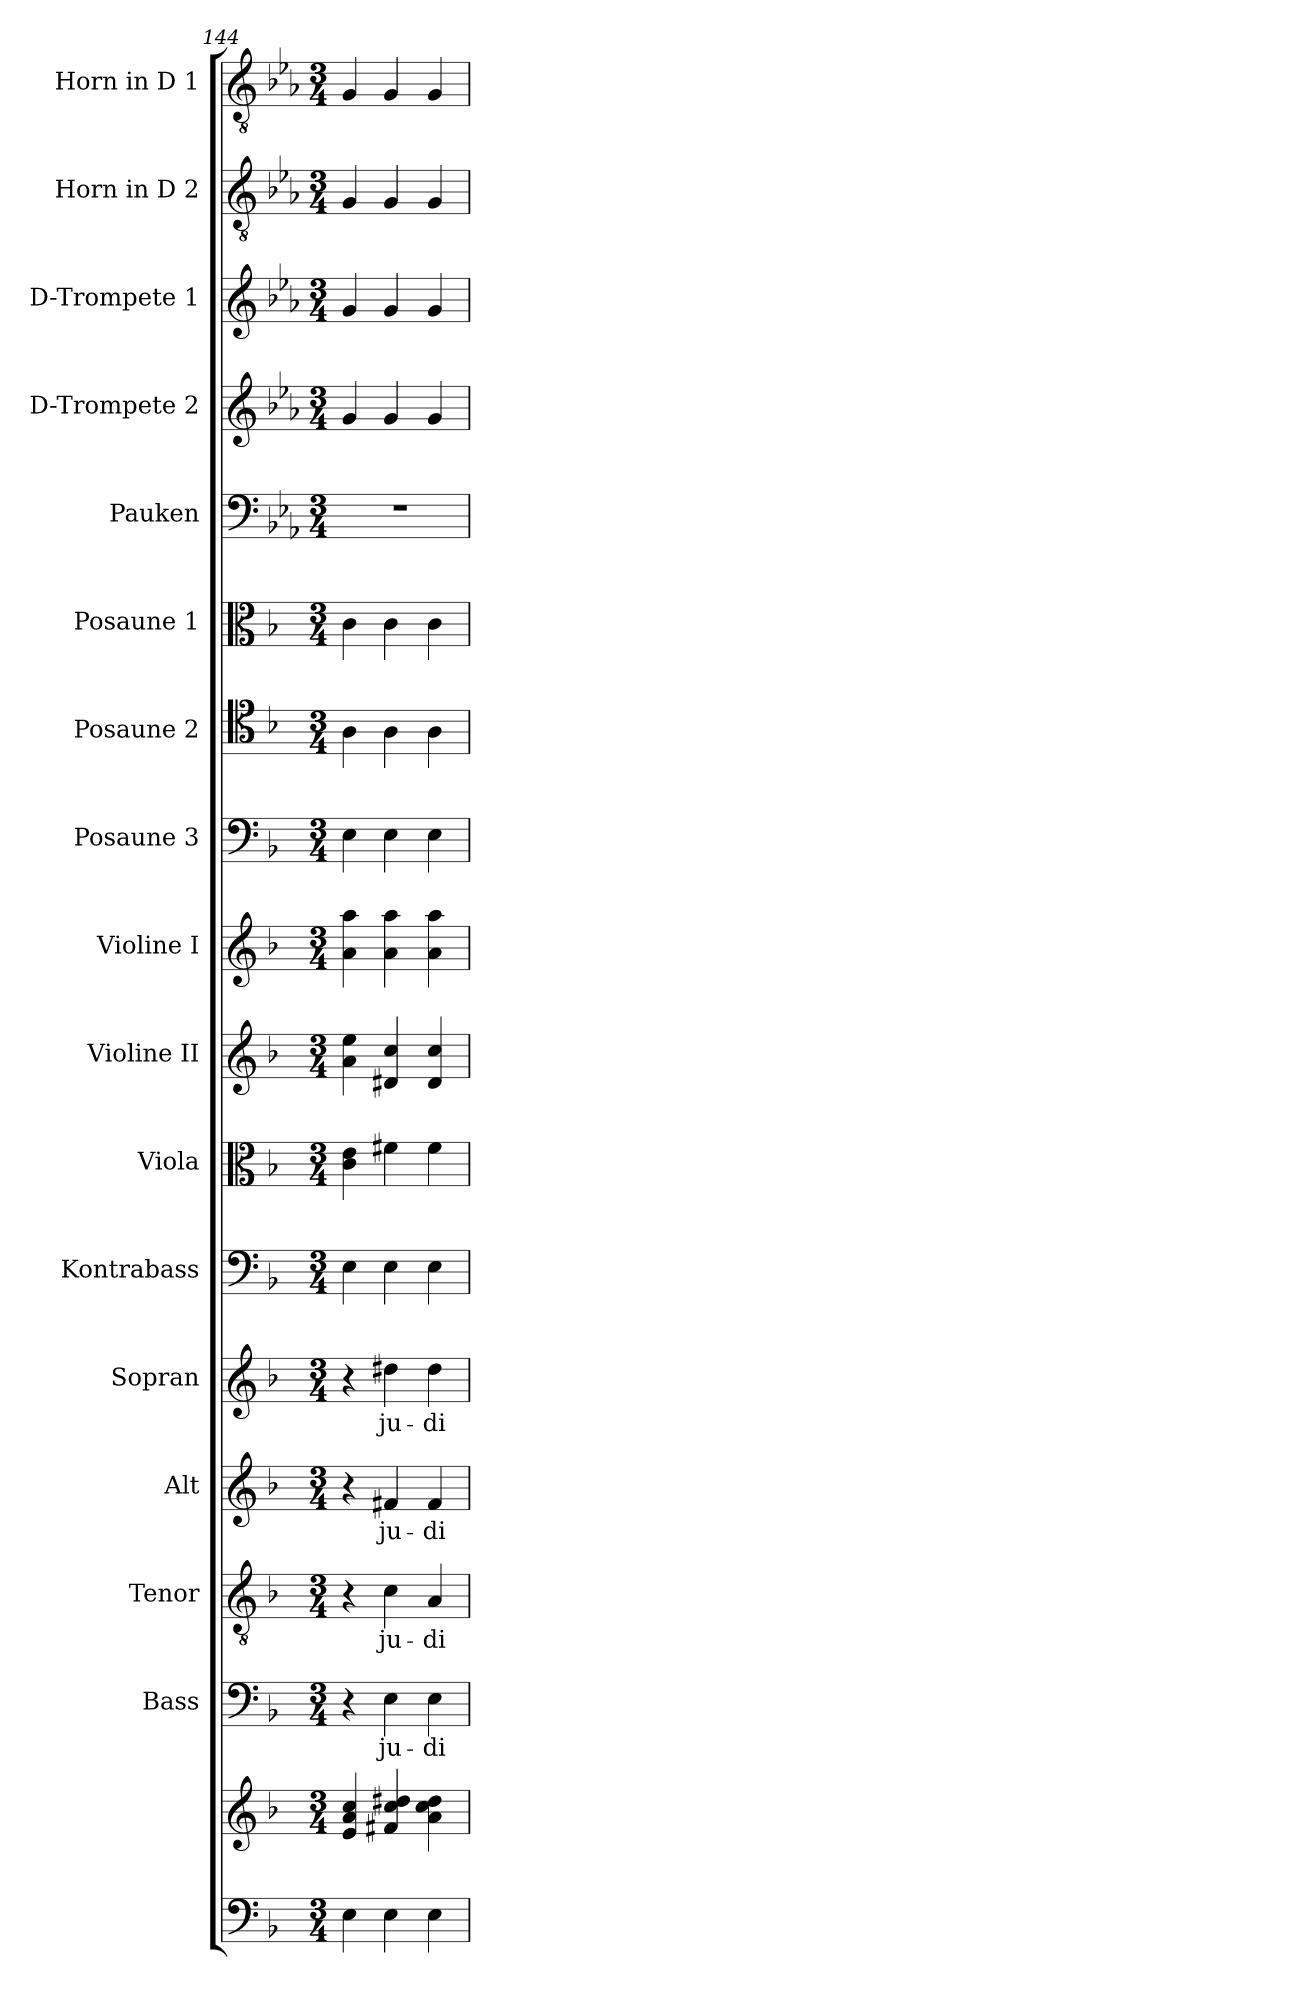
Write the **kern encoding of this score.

**kern	**kern	**kern	**text	**kern	**text	**kern	**text	**kern	**text	**kern	**kern	**kern	**kern	**kern	**kern	**kern	**kern	**kern	**kern	**kern	**kern
*part17	*part17	*part16	*part16	*part15	*part15	*part14	*part14	*part13	*part13	*part12	*part11	*part10	*part9	*part8	*part7	*part6	*part5	*part4	*part3	*part2	*part1
*staff18	*staff17	*staff16	*staff16	*staff15	*staff15	*staff14	*staff14	*staff13	*staff13	*staff12	*staff11	*staff10	*staff9	*staff8	*staff7	*staff6	*staff5	*staff4	*staff3	*staff2	*staff1
*	*	*I"Bass	*	*I"Tenor	*	*I"Alt	*	*I"Sopran	*	*I"Kontrabass	*I"Viola	*I"Violine II	*I"Violine I	*I"Posaune 3	*I"Posaune 2	*I"Posaune 1	*I"Pauken	*I"D-Trompete 2	*I"D-Trompete 1	*I"Horn in D 2	*I"Horn in D 1
*	*	*I'B.	*	*I'T.	*	*I'A.	*	*I'S.	*	*I'Kb.	*I'Vla.	*I'Vl. II	*I'Vl. I	*I'Pos. 3	*I'Pos. 2	*I'Pos. 1	*I'Pk.	*I'D Trp. 2	*I'D Trp. 1	*I'Hrn. 2	*I'Hrn. 1
*clefF4	*clefG2	*clefF4	*	*clefGv2	*	*clefG2	*	*clefG2	*	*clefF4	*clefC3	*clefG2	*clefG2	*clefF4	*clefC4	*clefC3	*clefF4	*clefG2	*clefG2	*clefGv2	*clefGv2
*	*	*	*	*	*	*	*	*	*	*ITrd7c12	*	*	*	*	*	*	*ITrd-1c-2	*ITrd-1c-2	*ITrd-1c-2	*ITrd-1c-2	*ITrd-1c-2
*k[b-]	*k[b-]	*k[b-]	*	*k[b-]	*	*k[b-]	*	*k[b-]	*	*k[b-]	*k[b-]	*k[b-]	*k[b-]	*k[b-]	*k[b-]	*k[b-]	*k[b-]	*k[b-]	*k[b-]	*k[b-]	*k[b-]
*F:	*F:	*F:	*	*F:	*	*F:	*	*F:	*	*F:	*F:	*F:	*F:	*F:	*F:	*F:	*F:	*F:	*F:	*F:	*F:
*M3/4	*M3/4	*M3/4	*	*M3/4	*	*M3/4	*	*M3/4	*	*M3/4	*M3/4	*M3/4	*M3/4	*M3/4	*M3/4	*M3/4	*M3/4	*M3/4	*M3/4	*M3/4	*M3/4
=144	=144	=144	=144	=144	=144	=144	=144	=144	=144	=144	=144	=144	=144	=144	=144	=144	=144	=144	=144	=144	=144
4E\	4e/ 4a/ 4cc/	4r	.	4r	.	4r	.	4r	.	4EE\	4c\ 4e\	4a\ 4ee\	4a\ 4aa\	4E\	4A\	4c\	2.r	4a/	4a/	4A/	4A/
!	!	!	!LO:LY:b	!	!LO:LY:b	!	!LO:LY:b	!	!LO:LY:b	!	!	!	!	!	!	!	!	!	!	!	!
4E\	4f#X/ 4cc/ 4dd#X/	4E\	ju-	4c\	ju-	4f#X/	ju-	4dd#X\	ju-	4EE\	4f#X\	4d#X/ 4cc/	4a\ 4aa\	4E\	4A\	4c\	.	4a/	4a/	4A/	4A/
!	!	!	!LO:LY:b	!	!LO:LY:b	!	!LO:LY:b	!	!LO:LY:b	!	!	!	!	!	!	!	!	!	!	!	!
4E\	4a\ 4cc\ 4dd#\	4E\	-di-	4A/	-di-	4f#/	-di-	4dd#\	-di-	4EE\	4f#\	4d#/ 4cc/	4a\ 4aa\	4E\	4A\	4c\	.	4a/	4a/	4A/	4A/
=	=	=	=	=	=	=	=	=	=	=	=	=	=	=	=	=	=	=	=	=	=
*-	*-	*-	*-	*-	*-	*-	*-	*-	*-	*-	*-	*-	*-	*-	*-	*-	*-	*-	*-	*-	*-
